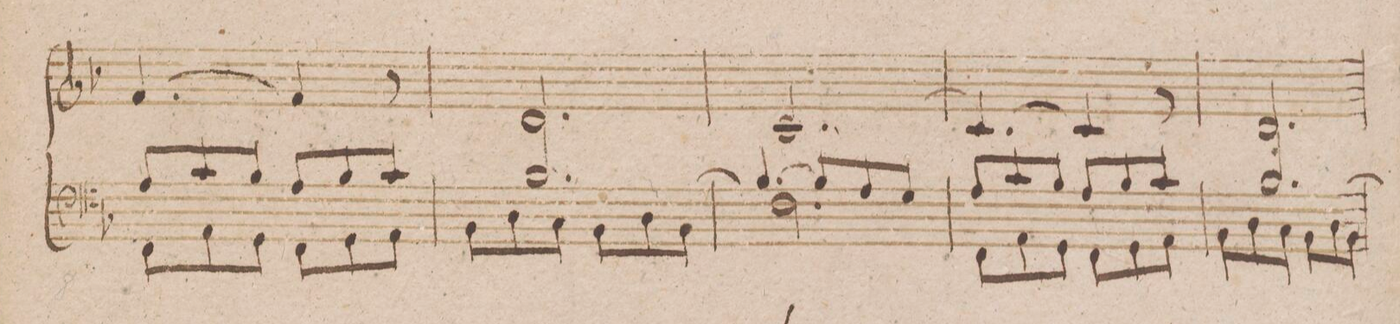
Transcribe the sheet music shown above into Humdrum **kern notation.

**kern
*I"Organo.
*clefF4
*k[b-]
*M6/8
*^
8A/L	8FF\L
8c/	8AA\
8B-/J	8GG\J
8A/L	8FF\L
8B-/	8GG\
8c/J	8AA\J
=103	=103
[2.B-/	8BB-\L
.	8D\
.	8C\J
.	8BB-\L
.	8D\
.	8BB-\J
=104	=104
4.B-/_	2.F\
8B-/L]	.
8A/	.
8G/J	.
=105	=105
8A/L	8FF\L
8c/	8AA\
8B-/J	8GG\J
8A/L	8FF\L
8B-/	8GG\
8c/J	8AA\J
=106	=106
[2.B-/	8BB-\L
.	8D\
.	8C\J
.	8BB-\L
.	8D\
.	8BB-\J
=107	=107
*-	*-
